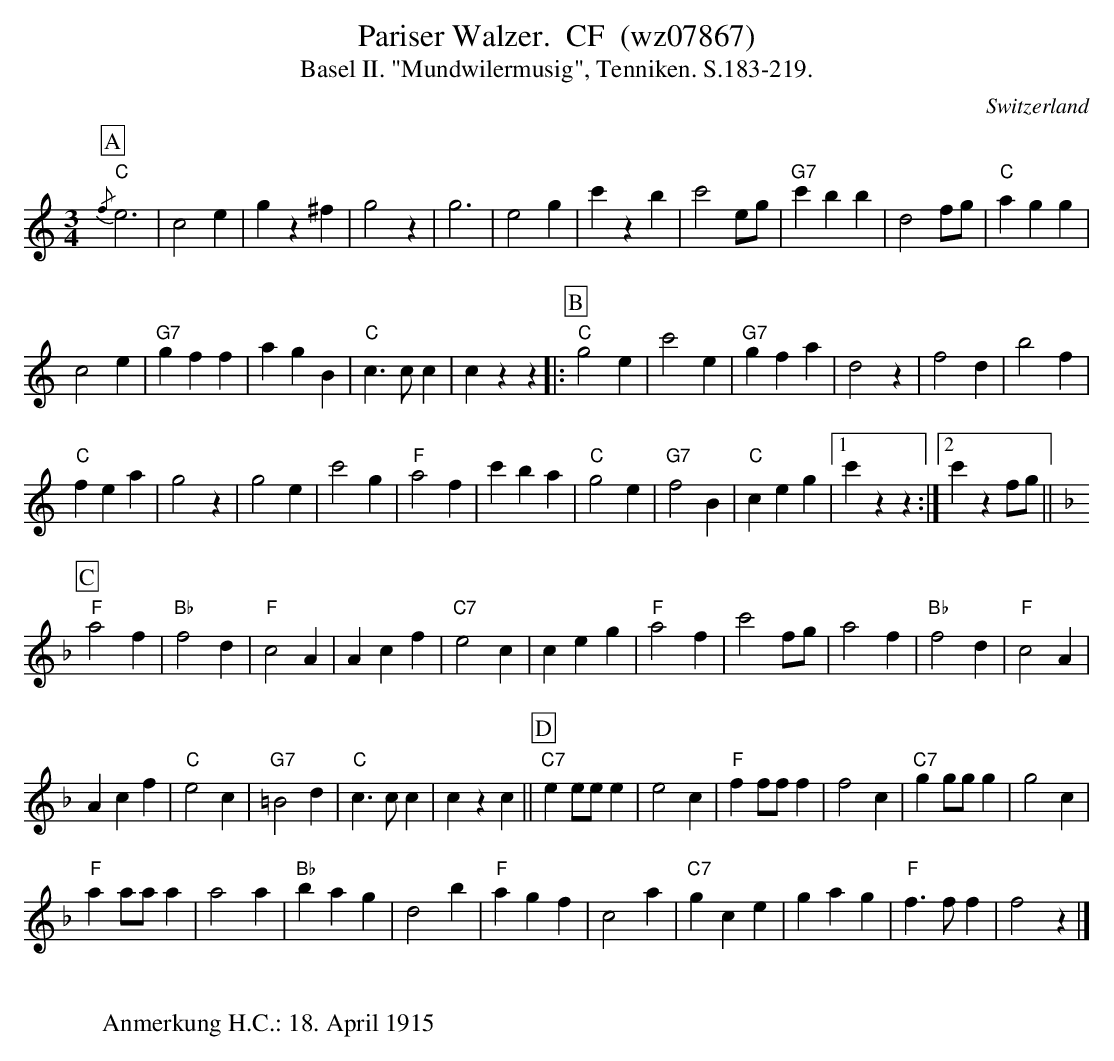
X:1
T:Pariser Walzer.  CF  (wz07867)
T: Basel II. "Mundwilermusig", Tenniken. S.183-219.
M:3/4
L:1/4
O:Switzerland
K:C major
[P:A] {/f}"C"e3 | c2e | gz^f | g2z | g3 | e2g | c'zb | c'2 e/g/ | "G7"c'bb | d2 f/g/ | "C"agg |
c2e | "G7"gff | agB | "C"c>cc | czz |: [P:B] "C"g2e | c'2e | "G7"gfa | d2z | f2d | b2f |
"C"fea | g2z | g2e | c'2g | "F"a2f | c'ba | "C"g2e | "G7"f2B | "C"ceg |1 c'zz :|2 c'zf/g/ || [K:F]
[P:C] "F"a2f | "Bb"f2d | "F"c2A | Acf | "C7"e2c | ceg | "F"a2f | c'2f/g/ | a2f | "Bb"f2d | "F"c2A |
Acf | "C"e2c | "G7"=B2d | "C"c>cc | czc || [P:D]  "C7"ee/e/e | e2c | "F"ff/f/f | f2c | "C7"gg/g/g | g2c |
"F"aa/a/a | a2a | "Bb"bag | d2b | "F"agf | c2a | "C7"gce | gag | "F"f>ff | f2z |]
W:
W:Anmerkung H.C.: 18. April 1915
